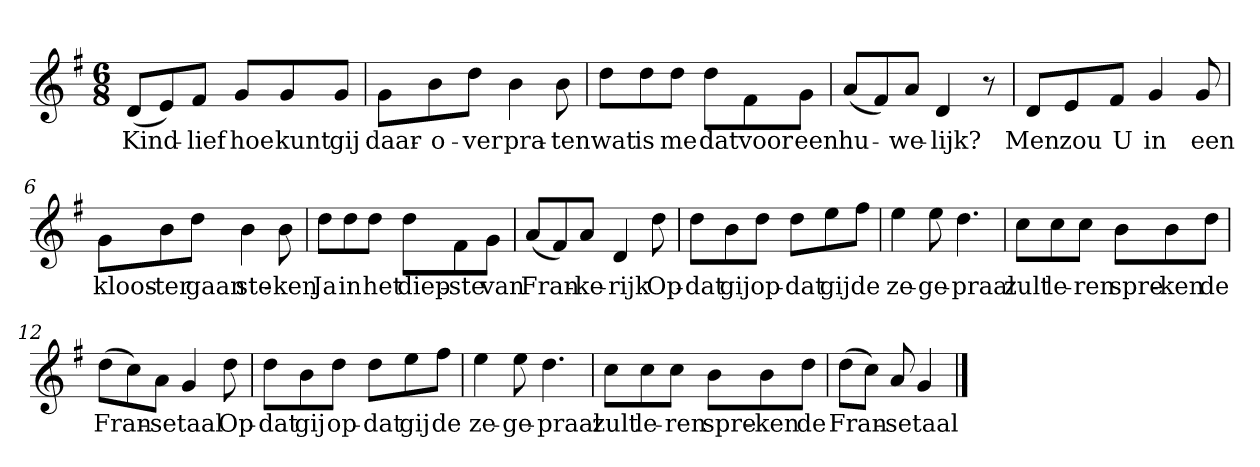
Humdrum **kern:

**kern	**text
*part1	*part1
*staff1	*staff1
*clefG2	*
*k[f#]	*
*G:	*
*M6/8	*
*MM120	*
=1	=1
(8d/L	Kind-
8e/)	.
8f#/J	-lief
8g/L	hoe
8g/	kunt
8g/J	gij
=2	=2
8g\L	daar-
8b\	-o-
8dd\J	-ver
4b	pra-
8b	-ten
=3	=3
8dd\L	wat
8dd\	is
8dd\J	me
8dd\L	dat
8f#\	voor
8g\J	een
=4	=4
(8a/L	hu-
8f#/)	.
8a/J	-we-
4d	-lijk?
8r	.
=5	=5
8d/L	Men
8e/	zou
8f#/J	U
4g	in
8g	een
=6	=6
8g\L	kloos-
8b\	-ter
8dd\J	gaan
4b	ste-
8b	-ken
=7	=7
8dd\L	Ja
8dd\	in
8dd\J	het
8dd\L	diep-
8f#\	-ste
8g\J	van
=8	=8
(8a/L	Fran-
8f#/)	.
8a/J	-ke-
4d	-rijk
8dd	Op-
=9	=9
8dd\L	-dat
8b\	gij
8dd\J	op-
8dd\L	-dat
8ee\	gij
8ff#\J	de
=10	=10
4ee	ze-
8ee	-ge-
4.dd	-praal
=11	=11
8cc\L	zult
8cc\	le-
8cc\J	-ren
8b\L	spre-
8b\	-ken
8dd\J	de
=12	=12
(8dd\L	Fran-
8cc\)	.
8a\J	-se
4g	taal
8dd	Op-
=13	=13
8dd\L	-dat
8b\	gij
8dd\J	op-
8dd\L	-dat
8ee\	gij
8ff#\J	de
=14	=14
4ee	ze-
8ee	-ge-
4.dd	-praal
=15	=15
8cc\L	zult
8cc\	le-
8cc\J	-ren
8b\L	spre-
8b\	-ken
8dd\J	de
=16	=16
(8dd\L	Fran-
8cc\J)	.
8a	-se
4g	taal
==	==
*-	*-
